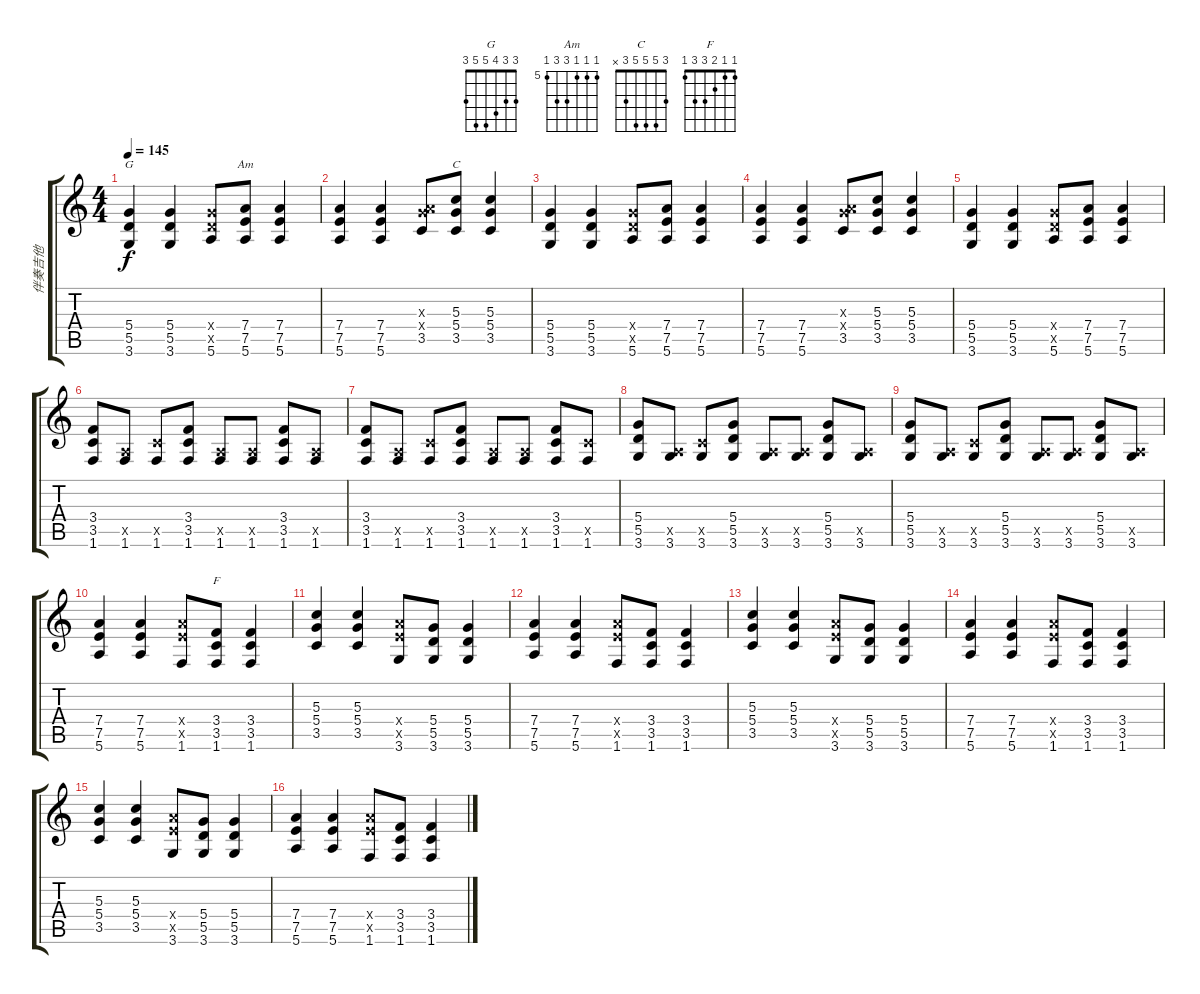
\track ("伴奏吉他" "伴奏吉他") {instrument overdrivenguitar}
\staff {score tabs}
\tuning (E4 B3 G3 D3 A2 E2) {hide}
\chord ("G" 3 3 4 5 5 3)
\chord ("Am" 5 5 5 7 7 5) {firstfret 5}
\chord ("C" 3 5 5 5 3 x)
\chord ("F" 1 1 2 3 3 1)
\ts (4 4)
\tempo 145
\clef g2
\ks c
(5.4 5.5 3.6).4{ch "G" dy f} (5.4 5.5 3.6).4 (5.4{x} 5.5{x} 5.6).8 (7.4 7.5 5.6).8{ch "Am"} (7.4 7.5 5.6).4 |
(7.4 7.5 5.6).4 (7.4 7.5 5.6).4 (0.3{x} 7.4{x} 3.5).8 (5.3 5.4 3.5).8{ch "C"} (5.3 5.4 3.5).4 |
(5.4 5.5 3.6).4 (5.4 5.5 3.6).4 (5.4{x} 5.5{x} 5.6).8 (7.4 7.5 5.6).8 (7.4 7.5 5.6).4 |
(7.4 7.5 5.6).4 (7.4 7.5 5.6).4 (0.3{x} 7.4{x} 3.5).8 (5.3 5.4 3.5).8 (5.3 5.4 3.5).4 |
(5.4 5.5 3.6).4 (5.4 5.5 3.6).4 (5.4{x} 5.5{x} 5.6).8 (7.4 7.5 5.6).8 (7.4 7.5 5.6).4 |
(3.4 3.5 1.6).8 (0.5{x} 1.6).8 (3.5{x} 1.6).8 (3.4 3.5 1.6).8 (0.5{x} 1.6).8 (0.5{x} 1.6).8 (3.4 3.5 1.6).8 (0.5{x} 1.6).8 |
(3.4 3.5 1.6).8 (0.5{x} 1.6).8 (3.5{x} 1.6).8 (3.4 3.5 1.6).8 (0.5{x} 1.6).8 (0.5{x} 1.6).8 (3.4 3.5 1.6).8 (3.5{x} 1.6).8 |
(5.4 5.5 3.6).8 (0.5{x} 3.6).8 (3.5{x} 3.6).8 (5.4 5.5 3.6).8 (0.5{x} 3.6).8 (0.5{x} 3.6).8 (5.4 5.5 3.6).8 (0.5{x} 3.6).8 |
(5.4 5.5 3.6).8 (0.5{x} 3.6).8 (3.5{x} 3.6).8 (5.4 5.5 3.6).8 (0.5{x} 3.6).8 (0.5{x} 3.6).8 (5.4 5.5 3.6).8 (0.5{x} 3.6).8 |
(7.4 7.5 5.6).4 (7.4 7.5 5.6).4 (7.4{x} 7.5{x} 1.6).8 (3.4 3.5 1.6).8{ch "F"} (3.4 3.5 1.6).4 |
(5.3 5.4 3.5).4 (5.3 5.4 3.5).4 (7.4{x} 7.5{x} 3.6).8 (5.4 5.5 3.6).8 (5.4 5.5 3.6).4 |
(7.4 7.5 5.6).4 (7.4 7.5 5.6).4 (7.4{x} 7.5{x} 1.6).8 (3.4 3.5 1.6).8 (3.4 3.5 1.6).4 |
(5.3 5.4 3.5).4 (5.3 5.4 3.5).4 (7.4{x} 7.5{x} 3.6).8 (5.4 5.5 3.6).8 (5.4 5.5 3.6).4 |
(7.4 7.5 5.6).4 (7.4 7.5 5.6).4 (7.4{x} 7.5{x} 1.6).8 (3.4 3.5 1.6).8 (3.4 3.5 1.6).4 |
(5.3 5.4 3.5).4 (5.3 5.4 3.5).4 (7.4{x} 7.5{x} 3.6).8 (5.4 5.5 3.6).8 (5.4 5.5 3.6).4 |
(7.4 7.5 5.6).4 (7.4 7.5 5.6).4 (7.4{x} 7.5{x} 1.6).8 (3.4 3.5 1.6).8 (3.4 3.5 1.6).4
